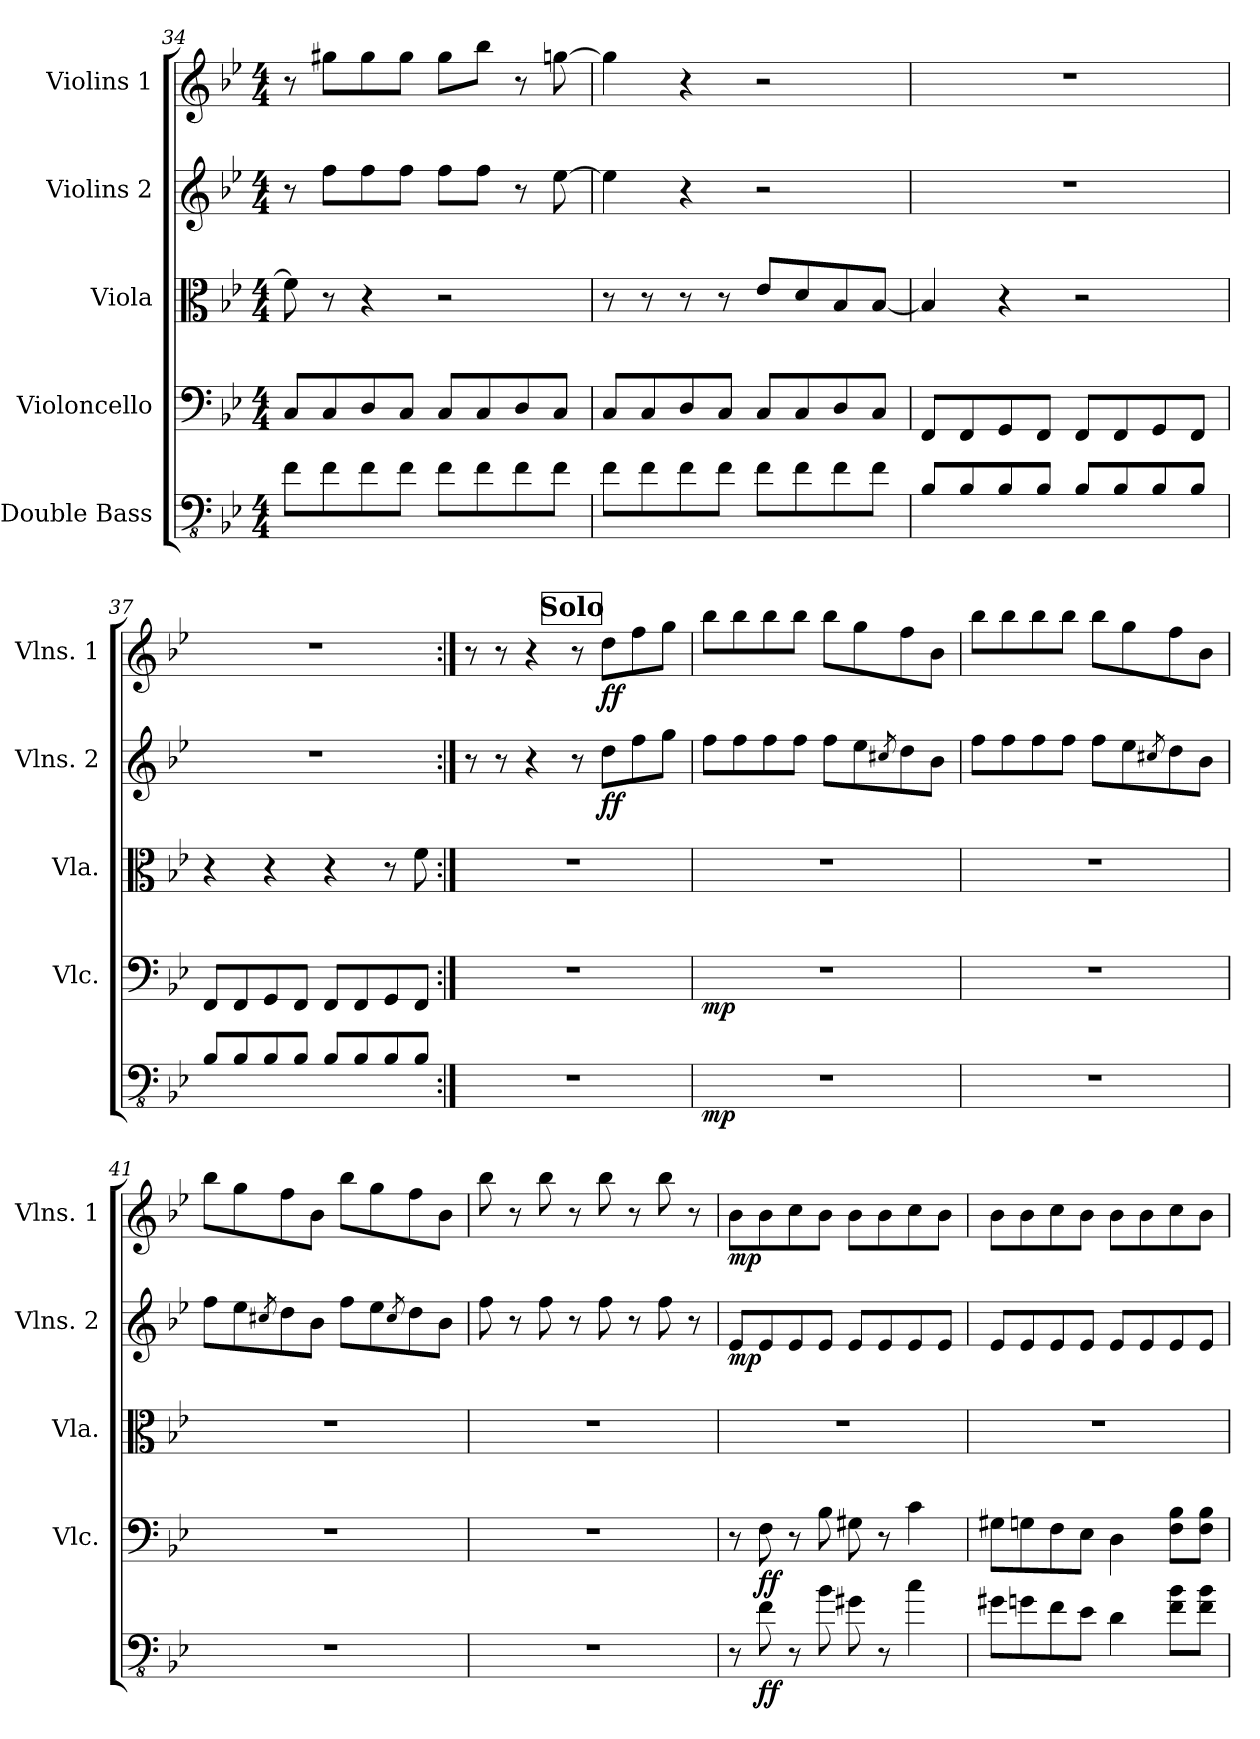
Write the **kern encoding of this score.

**kern	**dynam	**kern	**dynam	**kern	**kern	**dynam	**kern	**dynam
*part5	*part5	*part4	*part4	*part3	*part2	*part2	*part1	*part1
*staff5	*staff5	*staff4	*staff4	*staff3	*staff2	*staff2	*staff1	*staff1
*I"Double Bass	*	*I"Violoncello	*	*I"Viola	*I"Violins 2	*	*I"Violins 1	*
*	*	*I'Vlc.	*	*I'Vla.	*I'Vlns. 2	*	*I'Vlns. 1	*
!!LO:PB:g=z
*clefFv4	*	*clefF4	*	*clefC3	*clefG2	*	*clefG2	*
*ITrd7c12	*	*	*	*	*	*	*	*
*k[b-e-]	*	*k[b-e-]	*	*k[b-e-]	*k[b-e-]	*	*k[b-e-]	*
*B-:	*	*B-:	*	*B-:	*B-:	*	*B-:	*
*M4/4	*	*M4/4	*	*M4/4	*M4/4	*	*M4/4	*
=34	=34	=34	=34	=34	=34	=34	=34	=34
8FF\L	.	8C/L	.	8f\]	8r	.	8r	.
8FF\	.	8C/	.	8r	8ff\L	.	8gg#X\L	.
8FF\	.	8D/	.	4r	8ff\	.	8gg#\	.
8FF\J	.	8C/J	.	.	8ff\J	.	8gg#\J	.
8FF\L	.	8C/L	.	2r	8ff\L	.	8gg#\L	.
8FF\	.	8C/	.	.	8ff\J	.	8bb-\J	.
8FF\	.	8D/	.	.	8r	.	8r	.
8FF\J	.	8C/J	.	.	[8ee-\	.	[8ggn\	.
=35	=35	=35	=35	=35	=35	=35	=35	=35
8FF\L	.	8C/L	.	8r	4ee-\]	.	4gg\]	.
8FF\	.	8C/	.	8r	.	.	.	.
8FF\	.	8D/	.	8r	4r	.	4r	.
8FF\J	.	8C/J	.	8r	.	.	.	.
8FF\L	.	8C/L	.	8e-/L	2r	.	2r	.
8FF\	.	8C/	.	8d/	.	.	.	.
8FF\	.	8D/	.	8B-/	.	.	.	.
8FF\J	.	8C/J	.	[8B-/J	.	.	.	.
=36	=36	=36	=36	=36	=36	=36	=36	=36
8BBB-/L	.	8FF/L	.	4B-/]	1r	.	1r	.
8BBB-/	.	8FF/	.	.	.	.	.	.
8BBB-/	.	8GG/	.	4r	.	.	.	.
8BBB-/J	.	8FF/J	.	.	.	.	.	.
8BBB-/L	.	8FF/L	.	2r	.	.	.	.
8BBB-/	.	8FF/	.	.	.	.	.	.
8BBB-/	.	8GG/	.	.	.	.	.	.
8BBB-/J	.	8FF/J	.	.	.	.	.	.
=37	=37	=37	=37	=37	=37	=37	=37	=37
8BBB-/L	.	8FF/L	.	4r	1r	.	1r	.
8BBB-/	.	8FF/	.	.	.	.	.	.
8BBB-/	.	8GG/	.	4r	.	.	.	.
8BBB-/J	.	8FF/J	.	.	.	.	.	.
8BBB-/L	.	8FF/L	.	4r	.	.	.	.
8BBB-/	.	8FF/	.	.	.	.	.	.
8BBB-/	.	8GG/	.	8r	.	.	.	.
8BBB-/J	.	8FF/J	.	8f\	.	.	.	.
!!LO:REH:place=s1:a:t=Solo:qo=2
=38:|!	=38:|!	=38:|!	=38:|!	=38:|!	=38:|!	=38:|!	=38:|!	=38:|!
1r	.	1r	.	1r	8r	.	8r	.
.	.	.	.	.	8r	.	8r	.
.	.	.	.	.	4r	.	4r	.
.	.	.	.	.	8r	.	8r	.
!	!	!	!	!	!	!LO:DY:b	!	!LO:DY:b
.	.	.	.	.	8dd\L	ff	8dd\L	ff
.	.	.	.	.	8ff\	.	8ff\	.
.	.	.	.	.	8gg\J	.	8gg\J	.
!!LO:LB:g=z
=39	=39	=39	=39	=39	=39	=39	=39	=39
!	!LO:DY:b	!	!LO:DY:b	!	!	!	!	!
1r	mp	1r	mp	1r	8ff\L	.	8bb-\L	.
.	.	.	.	.	8ff\	.	8bb-\	.
.	.	.	.	.	8ff\	.	8bb-\	.
.	.	.	.	.	8ff\J	.	8bb-\J	.
.	.	.	.	.	8ff\L	.	8bb-\L	.
.	.	.	.	.	8ee-\	.	8gg\	.
.	.	.	.	.	8qcc#X/	.	.	.
.	.	.	.	.	8dd\	.	8ff\	.
.	.	.	.	.	8b-\J	.	8b-\J	.
=40	=40	=40	=40	=40	=40	=40	=40	=40
1r	.	1r	.	1r	8ff\L	.	8bb-\L	.
.	.	.	.	.	8ff\	.	8bb-\	.
.	.	.	.	.	8ff\	.	8bb-\	.
.	.	.	.	.	8ff\J	.	8bb-\J	.
.	.	.	.	.	8ff\L	.	8bb-\L	.
.	.	.	.	.	8ee-\	.	8gg\	.
.	.	.	.	.	8qcc#X/	.	.	.
.	.	.	.	.	8dd\	.	8ff\	.
.	.	.	.	.	8b-\J	.	8b-\J	.
=41	=41	=41	=41	=41	=41	=41	=41	=41
1r	.	1r	.	1r	8ff\L	.	8bb-\L	.
.	.	.	.	.	8ee-\	.	8gg\	.
.	.	.	.	.	8qcc#X/	.	.	.
.	.	.	.	.	8dd\	.	8ff\	.
.	.	.	.	.	8b-\J	.	8b-\J	.
.	.	.	.	.	8ff\L	.	8bb-\L	.
.	.	.	.	.	8ee-\	.	8gg\	.
.	.	.	.	.	8qcc#/	.	.	.
.	.	.	.	.	8dd\	.	8ff\	.
.	.	.	.	.	8b-\J	.	8b-\J	.
=42	=42	=42	=42	=42	=42	=42	=42	=42
1r	.	1r	.	1r	8ff\	.	8bb-\	.
.	.	.	.	.	8r	.	8r	.
.	.	.	.	.	8ff\	.	8bb-\	.
.	.	.	.	.	8r	.	8r	.
.	.	.	.	.	8ff\	.	8bb-\	.
.	.	.	.	.	8r	.	8r	.
.	.	.	.	.	8ff\	.	8bb-\	.
.	.	.	.	.	8r	.	8r	.
!!LO:PB:g=z
=43	=43	=43	=43	=43	=43	=43	=43	=43
!	!	!	!	!	!	!LO:DY:b	!	!LO:DY:b
8r	.	8r	.	1r	8e-/L	mp	8b-\L	mp
!	!LO:DY:b	!	!LO:DY:b	!	!	!	!	!
8FF\	ff	8F\	ff	.	8e-/	.	8b-\	.
8r	.	8r	.	.	8e-/	.	8cc\	.
8BB-\	.	8B-\	.	.	8e-/J	.	8b-\J	.
8GG#X\	.	8G#X\	.	.	8e-/L	.	8b-\L	.
8r	.	8r	.	.	8e-/	.	8b-\	.
4C\	.	4c\	.	.	8e-/	.	8cc\	.
.	.	.	.	.	8e-/J	.	8b-\J	.
=44	=44	=44	=44	=44	=44	=44	=44	=44
8GG#X\L	.	8G#X\L	.	1r	8e-/L	.	8b-\L	.
8GGn\	.	8Gn\	.	.	8e-/	.	8b-\	.
8FF\	.	8F\	.	.	8e-/	.	8cc\	.
8EE-\J	.	8E-\J	.	.	8e-/J	.	8b-\J	.
4DD\	.	4D\	.	.	8e-/L	.	8b-\L	.
.	.	.	.	.	8e-/	.	8b-\	.
8FF\ 8BB-\L	.	8F\ 8B-\L	.	.	8e-/	.	8cc\	.
8FF\ 8BB-\J	.	8F\ 8B-\J	.	.	8e-/J	.	8b-\J	.
=	=	=	=	=	=	=	=	=
*-	*-	*-	*-	*-	*-	*-	*-	*-
